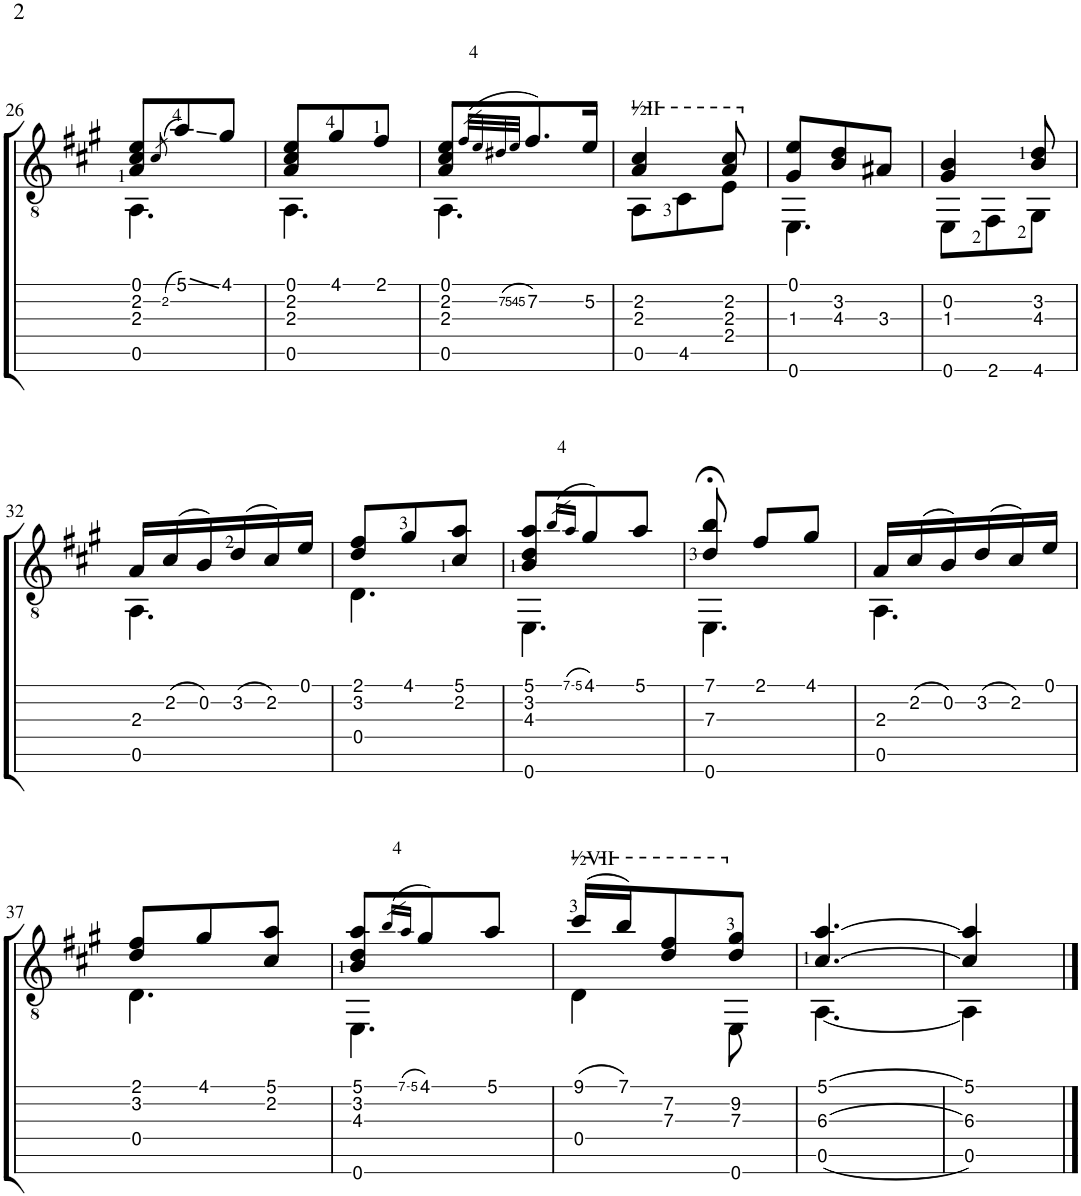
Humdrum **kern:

**kern	**kern
*part1	*part1
*staff2	*staff1
*I"Gtr	*
!!LO:PB:g=z
*	*clefGv2
*k[f#c#g#]	*k[f#c#g#]
*M3/8	*M3/8
=26	=26
*^	*^
8A\ 8c#\ 8e\L	4.AA	8A/ 8c#/ 8e/L	4.AA\
qc#	.	(8qc#/	.
8a	.	8a/)	.
8g#J	.	8g#/J	.
=27	=27	=27	=27
8A\ 8c#\ 8e\L	4.AA	8A/ 8c#/ 8e/L	4.AA\
8g#	.	8g#/	.
8f#J	.	8f#/J	.
=28	=28	=28	=28
8A\ 8c#\ 8e\L	4.AA	8A/ 8c#/ 8e/L	4.AA\
qf#	.	(32qf#/LLL	.
qe	.	32qe/	.
qe-	.	32qd#X/	.
qe	.	32qe/JJJ	.
8.f#	.	8.f#/)	.
16eJk	.	16e/Jk	.
=29	=29	=29	=29
!	!	!LO:TX:a:t=½II	!
4A 4c#	8AAL	4A/ 4c#/	8AA\L
.	8C#	.	8C#\
8A 8c#	8EJ	8A/ 8c#/	8E\J
=30	=30	=30	=30
8G#\ 8e\L	4.EE	8G#/ 8e/L	4.EE\
8B\ 8d\	.	8B/ 8d/	.
8A#J	.	8A#X/J	.
=31	=31	=31	=31
4G# 4B	8EEL	4G#/ 4B/	8EE\L
.	8FF#	.	8FF#\
8B 8d	8GG#J	8B/ 8d/	8GG#\J
!!LO:LB:g=z	!!
=32	=32	=32	=32
16ALL	4.AA	16A/LL	4.AA\
16c#	.	(16c#/	.
16B	.	16B/)	.
16d	.	(16d/	.
16c#	.	16c#/)	.
16eJJ	.	16e/JJ	.
=33	=33	=33	=33
8d\ 8f#\L	4.D	8d/ 8f#/L	4.D\
8g#	.	8g#/	.
8c#\ 8a\J	.	8c#/ 8a/J	.
=34	=34	=34	=34
8B\ 8d\ 8a\L	4.EE	8B/ 8d/ 8a/L	4.EE\
qb	.	(16qb/LL	.
qa	.	16qa/JJ	.
8g#	.	8g#/)	.
8aJ	.	8a/J	.
=35	=35	=35	=35
8d\ 8b\L	4.EE	8d/;< 8b/;<	4.EE\
8f#	.	8f#/L	.
8g#J	.	8g#/J	.
=36	=36	=36	=36
16ALL	4.AA	16A/LL	4.AA\
16c#	.	(16c#/	.
16B	.	16B/)	.
16d	.	(16d/	.
16c#	.	16c#/)	.
16eJJ	.	16e/JJ	.
!!LO:LB:g=z	!!
=37	=37	=37	=37
8d\ 8f#\L	4.D	8d/ 8f#/L	4.D\
8g#	.	8g#/	.
8c#\ 8a\J	.	8c#/ 8a/J	.
=38	=38	=38	=38
8B\ 8d\ 8a\L	4.EE	8B/ 8d/ 8a/L	4.EE\
qb	.	(16qb/LL	.
qa	.	16qa/JJ	.
8g#	.	8g#/)	.
8aJ	.	8a/J	.
=39	=39	=39	=39
!	!	!LO:TX:a:t=½VII	!
16cc#LL	4D	(16cc#/LL	4D\
16bJ	.	16b/J)	.
8d\ 8f#\	.	8d/ 8f#/	.
8d\ 8g#\J	8EE	8d/ 8g#/J	8EE\
=40	=40	=40	=40
[4.c# [4.a	[4.AA	[4.c#/ [4.a/	[4.AA\
=41	=41	=41	=41
4c#] 4a]	4AA]	4c#/] 4a/]	4AA\]
*v	*v	*	*
*	*v	*v
==	==
*-	*-
